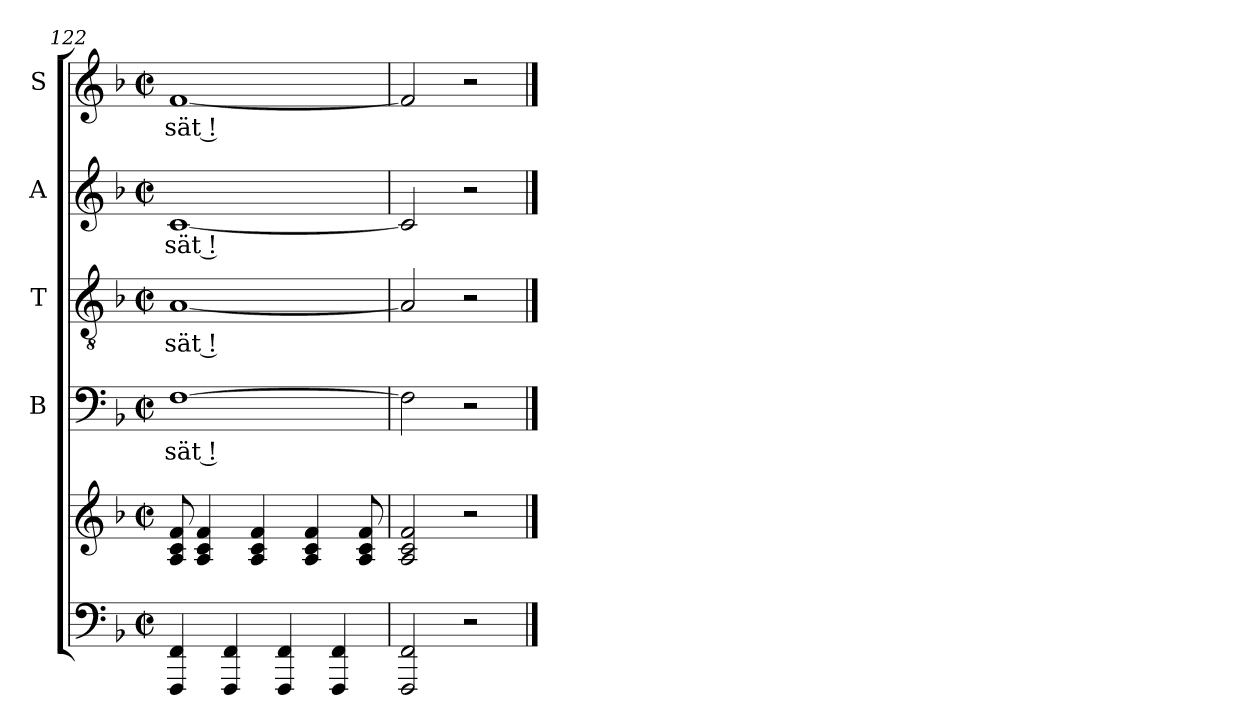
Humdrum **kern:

**kern	**kern	**kern	**text	**kern	**text	**kern	**text	**kern	**text
*part5	*part5	*part4	*part4	*part3	*part3	*part2	*part2	*part1	*part1
*staff6	*staff5	*staff4	*staff4	*staff3	*staff3	*staff2	*staff2	*staff1	*staff1
*	*	*I"B	*	*I"T	*	*I"A	*	*I"S	*
!!LO:PB:g=z
*clefF4	*clefG2	*clefF4	*	*clefGv2	*	*clefG2	*	*clefG2	*
*k[b-]	*k[b-]	*k[b-]	*	*k[b-]	*	*k[b-]	*	*k[b-]	*
*F:	*F:	*F:	*	*F:	*	*F:	*	*F:	*
*M2/2	*M2/2	*M2/2	*	*M2/2	*	*M2/2	*	*M2/2	*
*met(c|)	*met(c|)	*met(c|)	*	*met(c|)	*	*met(c|)	*	*met(c|)	*
=122	=122	=122	=122	=122	=122	=122	=122	=122	=122
4FFF/ 4FF/	8A/ 8c/ 8f/	[1F	-sät !	[1A	-sät !	[1c	-sät !	[1f	-sät !
.	4A/ 4c/ 4f/	.	.	.	.	.	.	.	.
4FFF/ 4FF/	.	.	.	.	.	.	.	.	.
.	4A/ 4c/ 4f/	.	.	.	.	.	.	.	.
4FFF/ 4FF/	.	.	.	.	.	.	.	.	.
.	4A/ 4c/ 4f/	.	.	.	.	.	.	.	.
4FFF/ 4FF/	.	.	.	.	.	.	.	.	.
.	8A/ 8c/ 8f/	.	.	.	.	.	.	.	.
=123	=123	=123	=123	=123	=123	=123	=123	=123	=123
2FFF/ 2FF/	2A/ 2c/ 2f/	2F\]	.	2A/]	.	2c/]	.	2f/]	.
2r	2r	2r	.	2r	.	2r	.	2r	.
==	==	==	==	==	==	==	==	==	==
*-	*-	*-	*-	*-	*-	*-	*-	*-	*-
